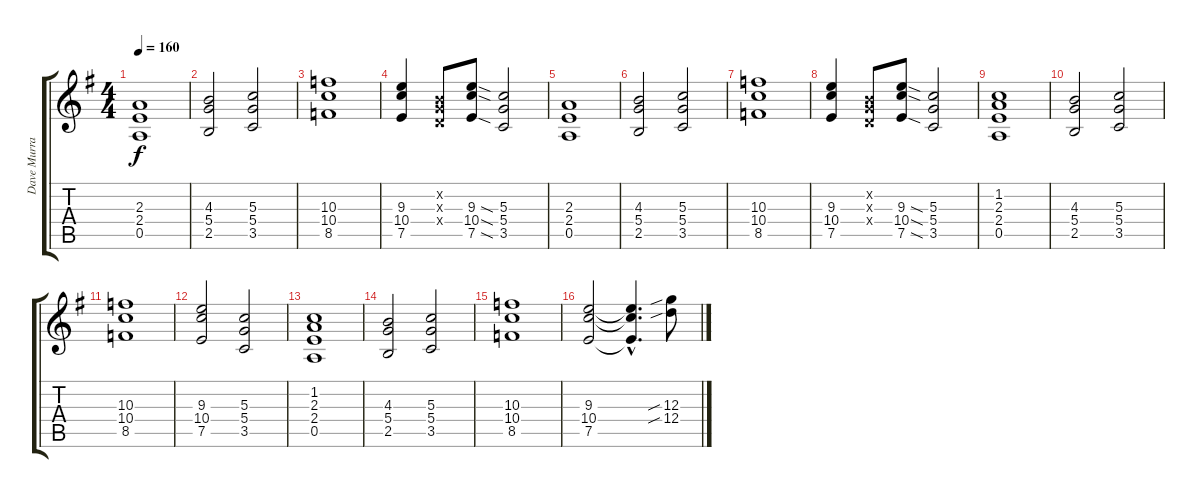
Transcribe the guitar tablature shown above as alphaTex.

\track ("Dave Murray" "Dave Murra") {instrument overdrivenguitar}
\staff {score tabs}
\tuning (E4 B3 G3 D3 A2 E2) {hide}
\ts (4 4)
\tempo 160
\clef g2
\ks g
(2.3 2.4 0.5).1{dy f} |
(4.3 5.4 2.5).2 (5.3 5.4 3.5).2 |
(10.3 10.4 8.5).1 |
(9.3 10.4 7.5).4 (0.2{x} 0.3{x} 0.4{x}).8 (9.3{sod} 10.4{sod} 7.5{sod}).8 (5.3 5.4 3.5).2 |
(2.3 2.4 0.5).1 |
(4.3 5.4 2.5).2 (5.3 5.4 3.5).2 |
(10.3 10.4 8.5).1 |
(9.3 10.4 7.5).4 (0.2{x} 0.3{x} 0.4{x}).8 (9.3{sod} 10.4{sod} 7.5{sod}).8 (5.3 5.4 3.5).2 |
(1.2 2.3 2.4 0.5).1 |
(4.3 5.4 2.5).2 (5.3 5.4 3.5).2 |
(10.3 10.4 8.5).1 |
(9.3 10.4 7.5).2 (5.3 5.4 3.5).2 |
(1.2 2.3 2.4 0.5).1 |
(4.3 5.4 2.5).2 (5.3 5.4 3.5).2 |
(10.3 10.4 8.5).1 |
(9.3 10.4 7.5).2 (9.3{hac t} 10.4{hac t} 7.5{hac t}).4{d} (12.3{sib} 12.4{sib}).8
